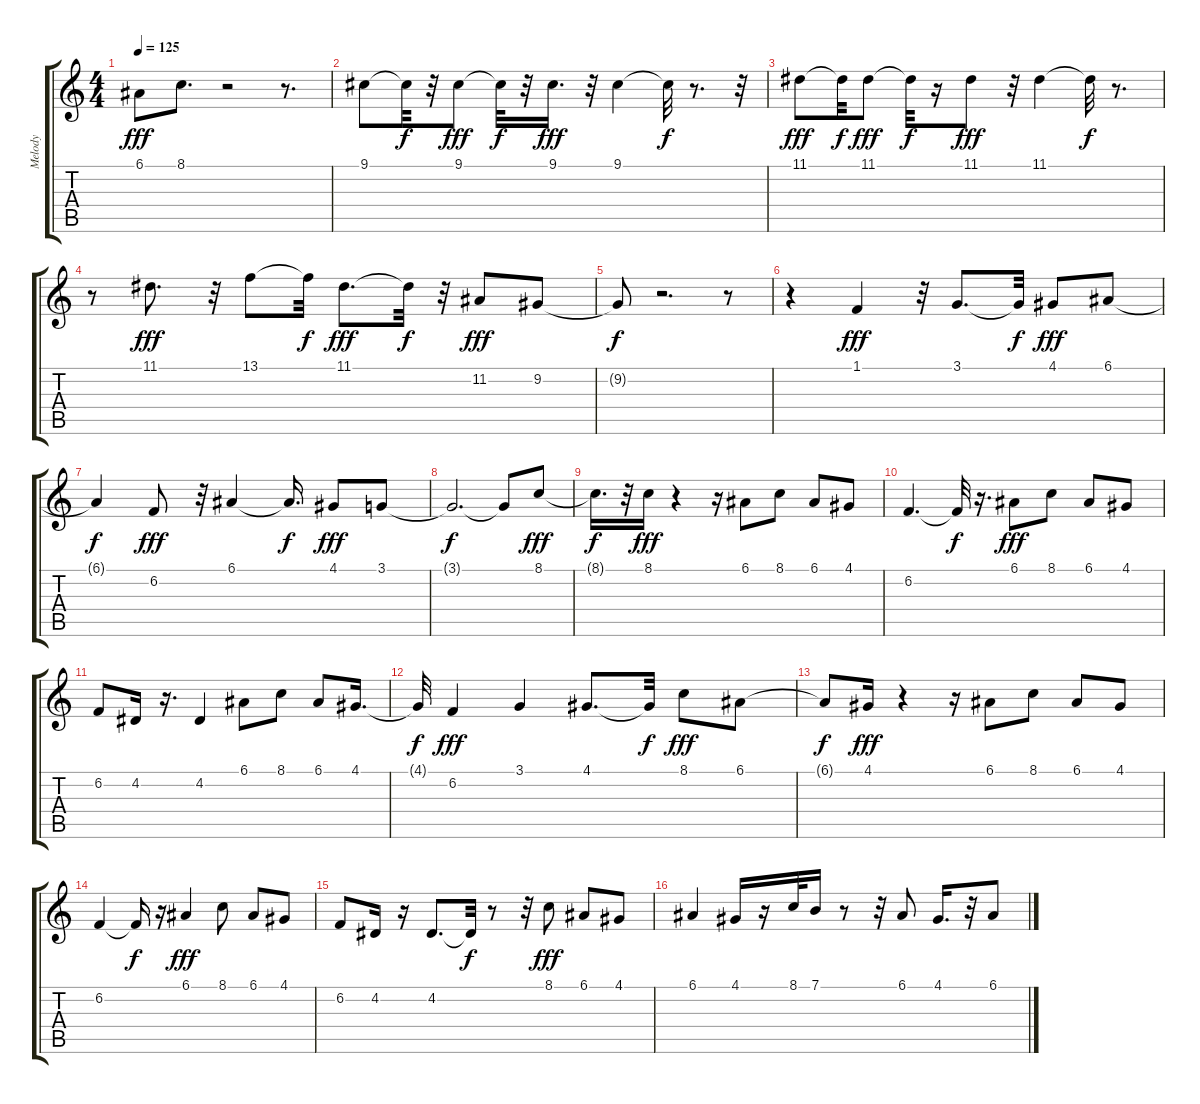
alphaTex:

\track ("Melody" "Melody") {instrument acousticgrandpiano}
\staff {score tabs}
\tuning (E4 B3 G3 D3 A2 E2) {hide}
\ts (4 4)
\tempo 125
\clef g2
\ks c
6.1.8{dy fff} 8.1.8{d} r.2 r.8{d} |
9.1.8 9.1{t}.32{dy f} r.32 9.1.8{dy fff} 9.1{t}.32{dy f} r.32 9.1.16{d dy fff} r.32 9.1.4 9.1{t}.32{dy f} r.8{d} r.32 |
11.1.8{dy fff} 11.1{t}.32{dy f} 11.1.8{dy fff} 11.1{t}.32{dy f} r.16 11.1.8{dy fff} r.32 11.1.4 11.1{t}.32{dy f} r.8{d} |
r.8 11.1.8{d dy fff} r.32 13.1.8 13.1{t}.32{dy f} 11.1.8{d dy fff} 11.1{t}.32{dy f} r.32 11.2.8{dy fff} 9.2.8 |
9.2{t}.8{dy f} r.2{d} r.8 |
r.4 1.1.4{dy fff} r.32 3.1.8{d} 3.1{t}.32{dy f} 4.1.8{dy fff} 6.1.8 |
6.1{t}.4{dy f} 6.2.8{dy fff} r.32 6.1.4 6.1{t}.16{d dy f} 4.1.8{dy fff} 3.1.8 |
3.1{t}.2{d dy f} 3.1{t}.8 8.1.8{dy fff} |
8.1{t}.16{d dy f} r.32 8.1.16{dy fff} r.4 r.16 6.1.8 8.1.8 6.1.8 4.1.8 |
6.2.4{d} 6.2{t}.32{dy f} r.16{d} 6.1.8{dy fff} 8.1.8 6.1.8 4.1.8 |
6.2.8 4.2.16 r.16{d} 4.2.4 6.1.8 8.1.8 6.1.8 4.1.16{d} |
4.1{t}.32{dy f} 6.2.4{dy fff} 3.1.4 4.1.8{d} 4.1{t}.32{dy f} 8.1.8{dy fff} 6.1.8 |
6.1{t}.8{dy f} 4.1.16{dy fff} r.4 r.16 6.1.8 8.1.8 6.1.8 4.1.8 |
6.2.4 6.2{t}.16{dy f} r.16 6.1.4{dy fff} 8.1.8 6.1.8 4.1.8 |
6.2.8 4.2.16 r.16 4.2.8{d} 4.2{t}.32{dy f} r.8 r.32 8.1.8{dy fff} 6.1.8 4.1.8 |
6.1.4 4.1.16 r.16 8.1.32 7.1.16 r.8 r.32 6.1.8 4.1.16{d} r.32 6.1.8
